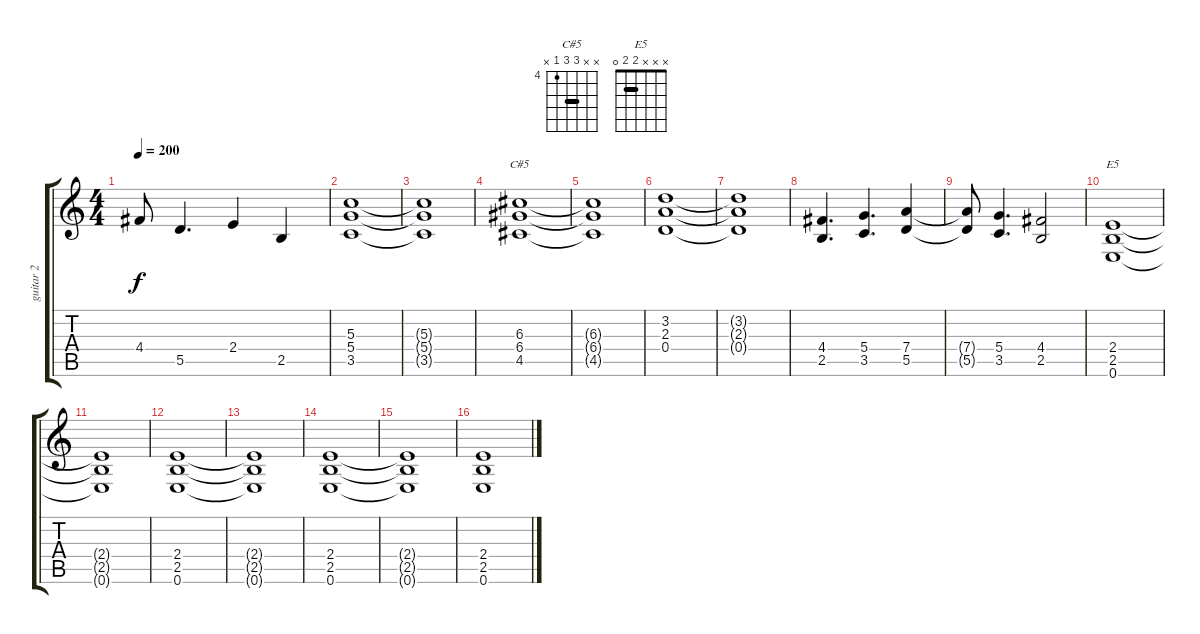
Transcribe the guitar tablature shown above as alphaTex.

\track ("guitar 2" "guitar 2") {instrument overdrivenguitar}
\staff {score tabs}
\tuning (E4 B3 G3 D3 A2 E2) {hide}
\chord ("C#5" x x 6 6 4 x) {firstfret 4 barre 6}
\chord ("E5" x x x 2 2 0) {barre 2}
\ts (4 4)
\tempo 200
\clef g2
\ks c
4.4{t}.8{dy f} 5.5.4{d} 2.4.4 2.5.4 |
(5.3 5.4 3.5).1 |
(5.3{t} 5.4{t} 3.5{t}).1 |
(6.3 6.4 4.5).1{ch "C#5"} |
(6.3{t} 6.4{t} 4.5{t}).1 |
(3.2 2.3 0.4).1 |
(3.2{t} 2.3{t} 0.4{t}).1 |
(4.4 2.5).4{d} (5.4 3.5).4{d} (7.4 5.5).4 |
(7.4{t} 5.5{t}).8 (5.4 3.5).4{d} (4.4 2.5).2 |
(2.4 2.5 0.6).1{ch "E5"} |
(2.4{t} 2.5{t} 0.6{t}).1 |
(2.4 2.5 0.6).1 |
(2.4{t} 2.5{t} 0.6{t}).1 |
(2.4 2.5 0.6).1 |
(2.4{t} 2.5{t} 0.6{t}).1 |
(2.4 2.5 0.6).1
